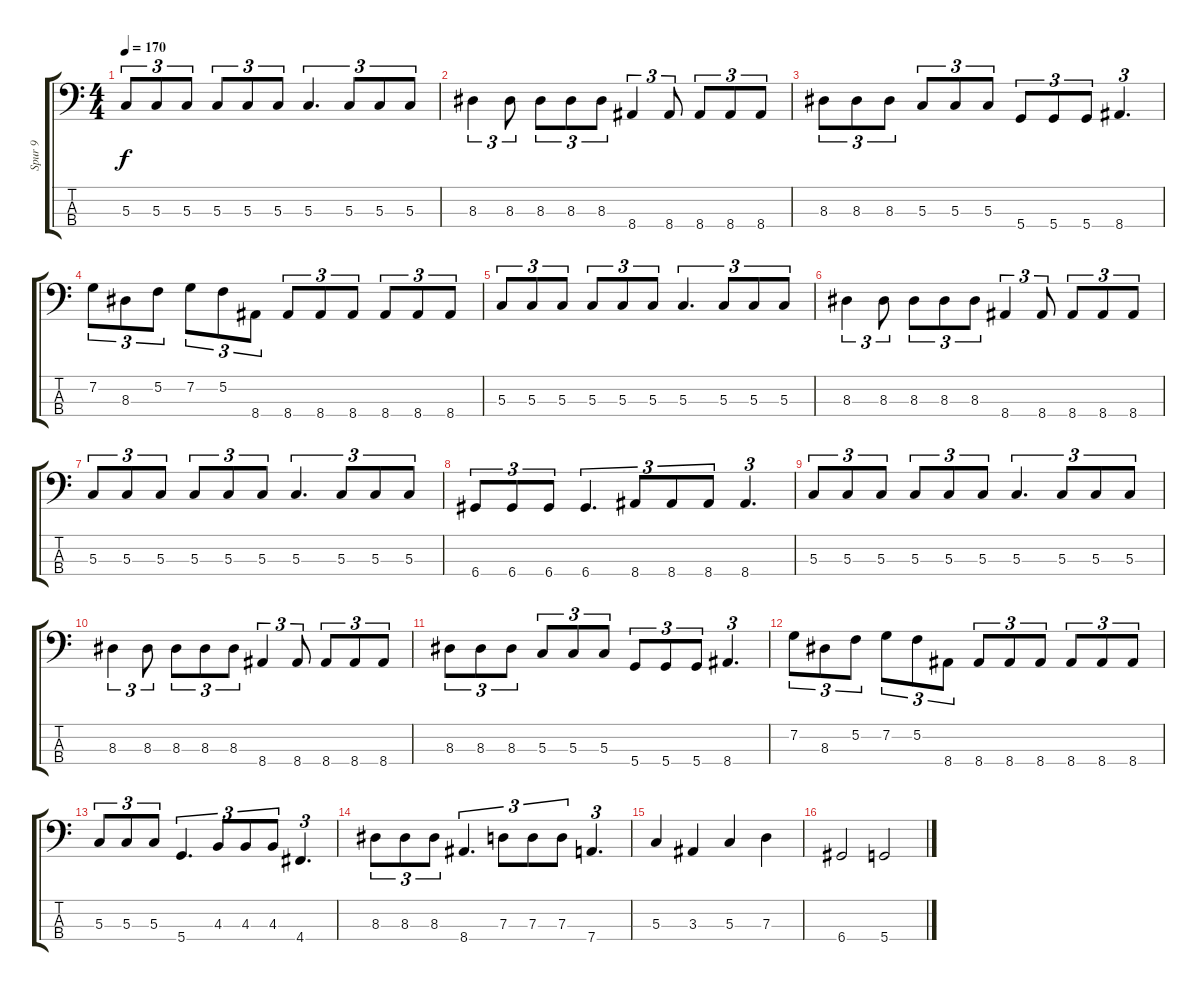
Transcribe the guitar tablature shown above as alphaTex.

\track ("Spur 9" "Spur 9") {instrument electricbasspick}
\staff {score tabs}
\tuning (F2 C2 G1 D1) {hide}
\ts (4 4)
\tempo 170
\clef f4
\ks c
5.3.8{tu (3 2) dy f} 5.3.8{tu (3 2)} 5.3.8{tu (3 2)} 5.3.8{tu (3 2)} 5.3.8{tu (3 2)} 5.3.8{tu (3 2)} 5.3.4{d tu (3 2)} 5.3.8{tu (3 2)} 5.3.8{tu (3 2)} 5.3.8{tu (3 2)} |
8.3.4{tu (3 2)} 8.3.8{tu (3 2)} 8.3.8{tu (3 2)} 8.3.8{tu (3 2)} 8.3.8{tu (3 2)} 8.4.4{tu (3 2)} 8.4.8{tu (3 2)} 8.4.8{tu (3 2)} 8.4.8{tu (3 2)} 8.4.8{tu (3 2)} |
8.3.8{tu (3 2)} 8.3.8{tu (3 2)} 8.3.8{tu (3 2)} 5.3.8{tu (3 2)} 5.3.8{tu (3 2)} 5.3.8{tu (3 2)} 5.4.8{tu (3 2)} 5.4.8{tu (3 2)} 5.4.8{tu (3 2)} 8.4.4{d tu (3 2)} |
7.2.8{tu (3 2)} 8.3.8{tu (3 2)} 5.2.8{tu (3 2)} 7.2.8{tu (3 2)} 5.2.8{tu (3 2)} 8.4.8{tu (3 2)} 8.4.8{tu (3 2)} 8.4.8{tu (3 2)} 8.4.8{tu (3 2)} 8.4.8{tu (3 2)} 8.4.8{tu (3 2)} 8.4.8{tu (3 2)} |
5.3.8{tu (3 2)} 5.3.8{tu (3 2)} 5.3.8{tu (3 2)} 5.3.8{tu (3 2)} 5.3.8{tu (3 2)} 5.3.8{tu (3 2)} 5.3.4{d tu (3 2)} 5.3.8{tu (3 2)} 5.3.8{tu (3 2)} 5.3.8{tu (3 2)} |
8.3.4{tu (3 2)} 8.3.8{tu (3 2)} 8.3.8{tu (3 2)} 8.3.8{tu (3 2)} 8.3.8{tu (3 2)} 8.4.4{tu (3 2)} 8.4.8{tu (3 2)} 8.4.8{tu (3 2)} 8.4.8{tu (3 2)} 8.4.8{tu (3 2)} |
5.3.8{tu (3 2)} 5.3.8{tu (3 2)} 5.3.8{tu (3 2)} 5.3.8{tu (3 2)} 5.3.8{tu (3 2)} 5.3.8{tu (3 2)} 5.3.4{d tu (3 2)} 5.3.8{tu (3 2)} 5.3.8{tu (3 2)} 5.3.8{tu (3 2)} |
6.4.8{tu (3 2)} 6.4.8{tu (3 2)} 6.4.8{tu (3 2)} 6.4.4{d tu (3 2)} 8.4.8{tu (3 2)} 8.4.8{tu (3 2)} 8.4.8{tu (3 2)} 8.4.4{d tu (3 2)} |
5.3.8{tu (3 2)} 5.3.8{tu (3 2)} 5.3.8{tu (3 2)} 5.3.8{tu (3 2)} 5.3.8{tu (3 2)} 5.3.8{tu (3 2)} 5.3.4{d tu (3 2)} 5.3.8{tu (3 2)} 5.3.8{tu (3 2)} 5.3.8{tu (3 2)} |
8.3.4{tu (3 2)} 8.3.8{tu (3 2)} 8.3.8{tu (3 2)} 8.3.8{tu (3 2)} 8.3.8{tu (3 2)} 8.4.4{tu (3 2)} 8.4.8{tu (3 2)} 8.4.8{tu (3 2)} 8.4.8{tu (3 2)} 8.4.8{tu (3 2)} |
8.3.8{tu (3 2)} 8.3.8{tu (3 2)} 8.3.8{tu (3 2)} 5.3.8{tu (3 2)} 5.3.8{tu (3 2)} 5.3.8{tu (3 2)} 5.4.8{tu (3 2)} 5.4.8{tu (3 2)} 5.4.8{tu (3 2)} 8.4.4{d tu (3 2)} |
7.2.8{tu (3 2)} 8.3.8{tu (3 2)} 5.2.8{tu (3 2)} 7.2.8{tu (3 2)} 5.2.8{tu (3 2)} 8.4.8{tu (3 2)} 8.4.8{tu (3 2)} 8.4.8{tu (3 2)} 8.4.8{tu (3 2)} 8.4.8{tu (3 2)} 8.4.8{tu (3 2)} 8.4.8{tu (3 2)} |
5.3.8{tu (3 2)} 5.3.8{tu (3 2)} 5.3.8{tu (3 2)} 5.4.4{d tu (3 2)} 4.3.8{tu (3 2)} 4.3.8{tu (3 2)} 4.3.8{tu (3 2)} 4.4.4{d tu (3 2)} |
8.3.8{tu (3 2)} 8.3.8{tu (3 2)} 8.3.8{tu (3 2)} 8.4.4{d tu (3 2)} 7.3.8{tu (3 2)} 7.3.8{tu (3 2)} 7.3.8{tu (3 2)} 7.4.4{d tu (3 2)} |
5.3.4 3.3.4 5.3.4 7.3.4 |
6.4.2 5.4.2
